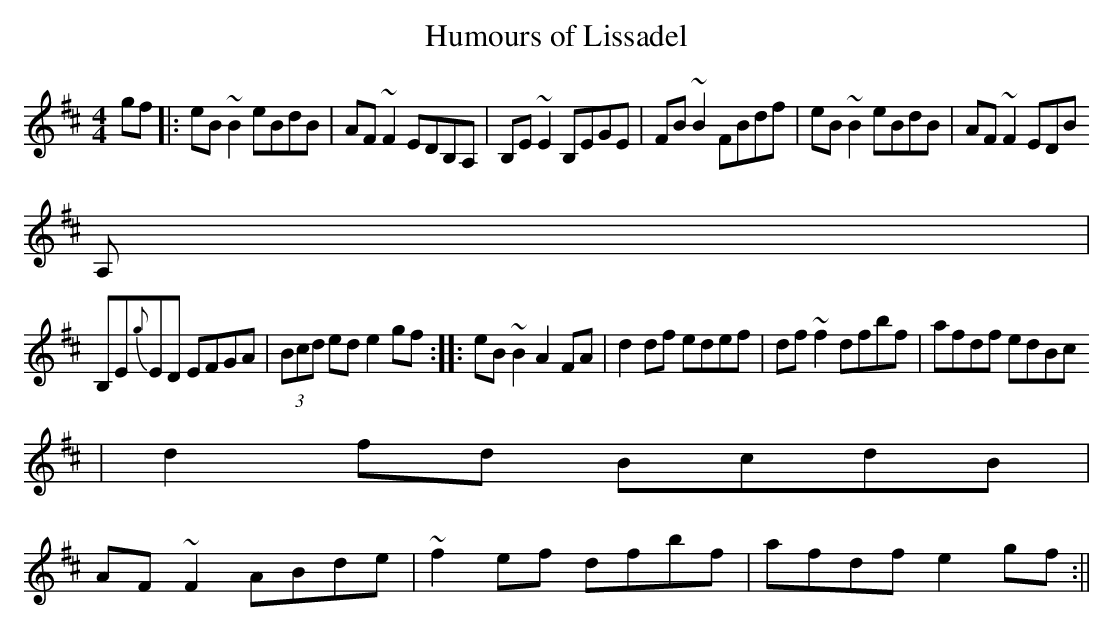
X:1
T:Humours of Lissadel
M:4/4
L:1/8
K:EDor
gf|:eB~B2 eBdB|AF~F2 EDB,A,|B,E~E2 B,EGE|FB~B2 FBdf|eB~B2 eBdB|AF~F2 EDB
,A,|
B,E{g}ED EFGA|(3Bcd ed e2gf:||:eB~B2 A2FA|d2 df edef|df~f2 dfbf|afdf edBc
|d2 fd BcdB|
AF~F2 ABde|~f2ef dfbf|afdf e2gf:||
